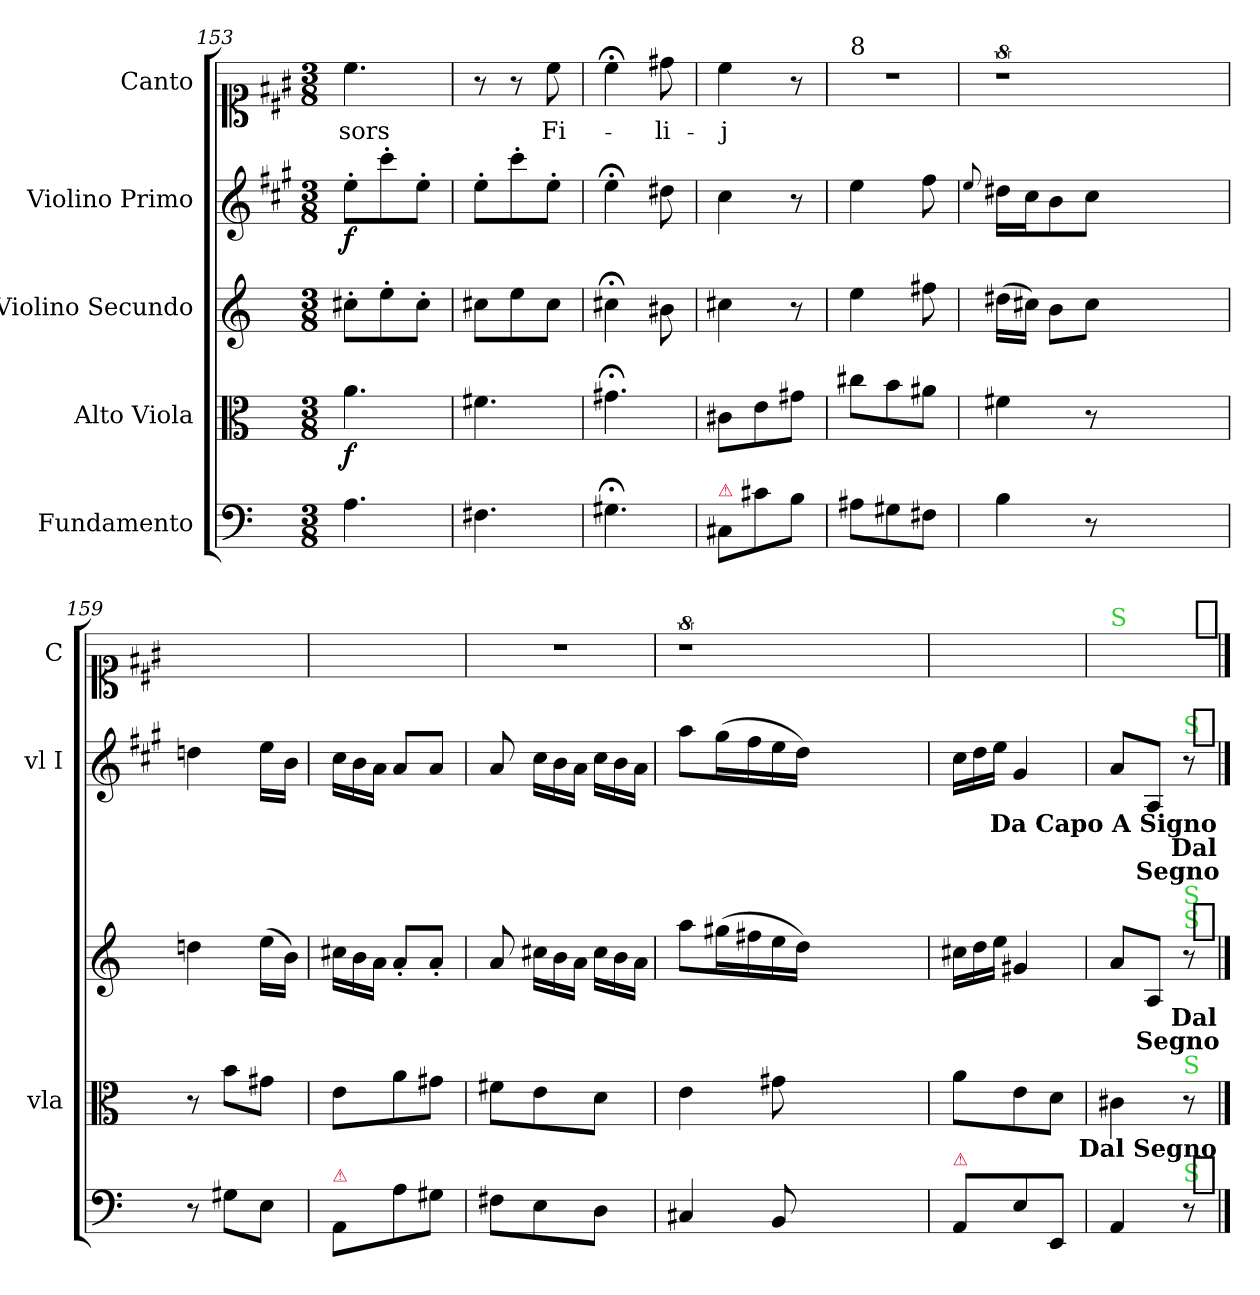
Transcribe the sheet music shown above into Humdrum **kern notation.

**kern	**kern	**dynam	**kern	**kern	**dynam	**kern	**text
*part5	*part4	*part4	*part3	*part2	*part2	*part1	*part1
*staff5	*staff4	*staff4	*staff3	*staff2	*staff2	*staff1	*staff1
*I"Fundamento	*I"Alto Viola	*	*I"Violino Secundo	*I"Violino Primo	*	*I"Canto	*
*	*I'vla	*	*	*I'vl I	*	*I'C	*
*clefF4	*clefC3	*	*clefG2	*clefG2	*	*clefC1	*
*	*	*	*	*k[f#c#g#]	*	*k[f#c#g#]	*
*M3/8	*M3/8	*	*M3/8	*M3/8	*	*M3/8	*
=153	=153	=153	=153	=153	=153	=153	=153
!	!	!	!	!	!LO:DY:b	!	!
4.A\	4.a\	f	8cc#'\L	8ee'\L	f	4.cc#\	-sors
.	.	.	8ee'\	8ccc#'\	.	.	.
.	.	.	8cc#'\J	8ee'\J	.	.	.
=154	=154	=154	=154	=154	=154	=154	=154
4.F#X\	4.f#X\	.	8cc#\L	8ee'\L	.	8r	.
.	.	.	8ee\	8ccc#'\	.	8r	.
.	.	.	8cc#\J	8ee'\J	.	8cc#\	Fi-
=155	=155	=155	=155	=155	=155	=155	=155
4.G#;<\	4.g#;<\	.	4cc#;<\	4ee;<\	.	4cc#;<\	.
.	.	.	8b#X\	8dd#X\	.	8dd#X\	-li-
=156	=156	=156	=156	=156	=156	=156	=156
!LO:TX:a:color=crimson:t=⚠	!	!	!	!	!	!	!
8C#/L	8c#\L	.	4cc#\	4cc#\	.	4cc#\	-j
8c#\	8e\	.	.	.	.	.	.
8B\J	8g#\J	.	8r	8r	.	8r	.
=157	=157	=157	=157	=157	=157	=157	=157
!	!	!	!	!	!	!LO:TX:a:t=8	!
!	!	!	!	!	!LO:DY:b	!	!
8A#X\L	8cc#\L	.	4ee\	4ee\	fortio	4.r	.
8G#\	8b\	.	.	.	.	.	.
8F#\J	8a#X\J	.	8ff#\	8ff#\	.	.	.
=158	=158	=158	=158	=158	=158	=158	=158
.	.	.	.	8qqee/	.	.	.
4B\	4f#\	.	(16dd#X\LL	16dd#X\LL	.	8%9r	.
.	.	.	16cc#\JJ)	16cc#\J	.	.	.
.	.	.	8b\L	8b\	.	.	.
8r	8r	.	8cc#\J	8cc#\J	.	.	.
2.ryy	2.ryy	.	2.ryy	2.ryy	.	.	.
=159	=159	=159	=159	=159	=159	=159	=159
8r	8r	.	4ddn\	4ddn\	.	4.ryy	.
8G#\L	8b\L	.	.	.	.	.	.
8E\J	8g#\J	.	(16ee\LL	16ee\LL	.	.	.
.	.	.	16b\JJ)	16b\JJ	.	.	.
=160	=160	=160	=160	=160	=160	=160	=160
*	*	*	*Xtuplet	*Xtuplet	*	*	*
!LO:TX:a:color=crimson:t=⚠	!	!	!	!	!	!	!
8AA/L	8e\L	.	24cc#\LL	24cc#\LL	.	4.ryy	.
.	.	.	24b\	24b\	.	.	.
.	.	.	24a\JJ	24a\JJ	.	.	.
8A\	8a\	.	8a'/L	8a/L	.	.	.
8G#\J	8g#\J	.	8a'/J	8a/J	.	.	.
=161	=161	=161	=161	=161	=161	=161	=161
8F#\L	8f#\L	.	8a/	8a/	.	4.r	.
8E\	8e\	.	24cc#\LL	24cc#\LL	.	.	.
.	.	.	24b\	24b\	.	.	.
.	.	.	24a\JJ	24a\JJ	.	.	.
8D\J	8d\J	.	24cc#\LL	24cc#\LL	.	.	.
.	.	.	24b\	24b\	.	.	.
.	.	.	24a\JJ	24a\JJ	.	.	.
=162	=162	=162	=162	=162	=162	=162	=162
4C#/	4e\	.	8aa\L	8aa\L	.	8%9r	.
.	.	.	(16gg#\L	(16gg#\L	.	.	.
.	.	.	16ff#\	16ff#\	.	.	.
8BB/	8g#\	.	16ee\	16ee\	.	.	.
.	.	.	16dd\JJ)	16dd\JJ)	.	.	.
2.ryy	2.ryy	.	2.ryy	2.ryy	.	.	.
=163	=163	=163	=163	=163	=163	=163	=163
!LO:TX:a:color=crimson:t=⚠	!	!	!	!	!	!	!
8AA/L	8a\L	.	24cc#\LL	24cc#\LL	.	4.ryy	.
.	.	.	24dd\	24dd\	.	.	.
.	.	.	24ee\JJ	24ee\JJ	.	.	.
8E\	8e\	.	4g#/	4g#/	.	.	.
8EE/J	8d\J	.	.	.	.	.	.
=164	=164	=164	=164	=164	=164	=164	=164
!	!	!	!	!	!	!LO:TX:a:color=limegreen:t=S	!
4AA/	4c#\	.	8a/L	8a/L	.	4.ryy	.
.	.	.	8A/J	8A/J	.	.	.
!	!	!	!	!LO:TX:a:color=limegreen:t=S	!	!	!
!	!	!	!LO:TX:a:color=limegreen:t=S	!	!	!	!
!	!	!	!LO:TX:a:color=limegreen:t=S	!	!	!	!
!	!LO:TX:a:color=limegreen:t=S	!	!	!	!	!	!
!LO:TX:a:color=limegreen:t=S	!	!	!	!	!	!	!
8r	8r	.	8r	8r	.	.	.
!	!	!	!	!	!	!LO:TX:a:t=[segno]	!
!	!	!	!	!LO:TX:a:t=[segno]	!	!	!
!	!	!	!	!LO:TX:b:B:t=Da Capo A Signo	!	!	!
!	!	!	!LO:TX:a:t=[segno]	!	!	!	!
!	!	!	!LO:TX:a:B:t=Dal\n Segno	!	!	!	!
!	!LO:TX:a:B:t=Dal\n Segno	!	!	!	!	!	!
!LO:TX:a:t=[segno]	!	!	!	!	!	!	!
!LO:TX:a:B:t=Dal Segno	!	!	!	!	!	!	!
==	==	==	==	==	==	==	==
*-	*-	*-	*-	*-	*-	*-	*-
